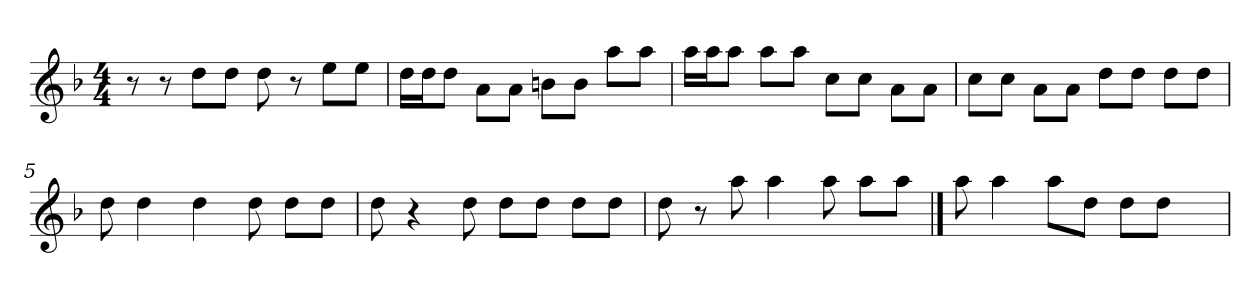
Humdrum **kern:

**kern
*part1
*staff1
*
*k[b-]
*M4/4
*MM120
=1
8r
8r
8dd\L
8dd\J
8dd
8r
8ee\L
8ee\J
=2
16dd\LL
16dd\J
8dd\J
8a\L
8a\J
8bn\L
8b\J
8aa\L
8aa\J
=3
16aa\LL
16aa\J
8aa\J
8aa\L
8aa\J
8cc\L
8cc\J
8a\L
8a\J
=4
8cc\L
8cc\J
8a\L
8a\J
8dd\L
8dd\J
8dd\L
8dd\J
!!LO:LB:g=z
=5
8dd
4dd
4dd
8dd
8dd\L
8dd\J
=6
8dd
4r
8dd
8dd\L
8dd\J
8dd\L
8dd\J
=7
8dd
8r
8aa
4aa
8aa
8aa\L
8aa\J
==8
8aa
4aa
8aa\L
8dd\J
8dd\L
8dd\J
8ryy
=
*-
